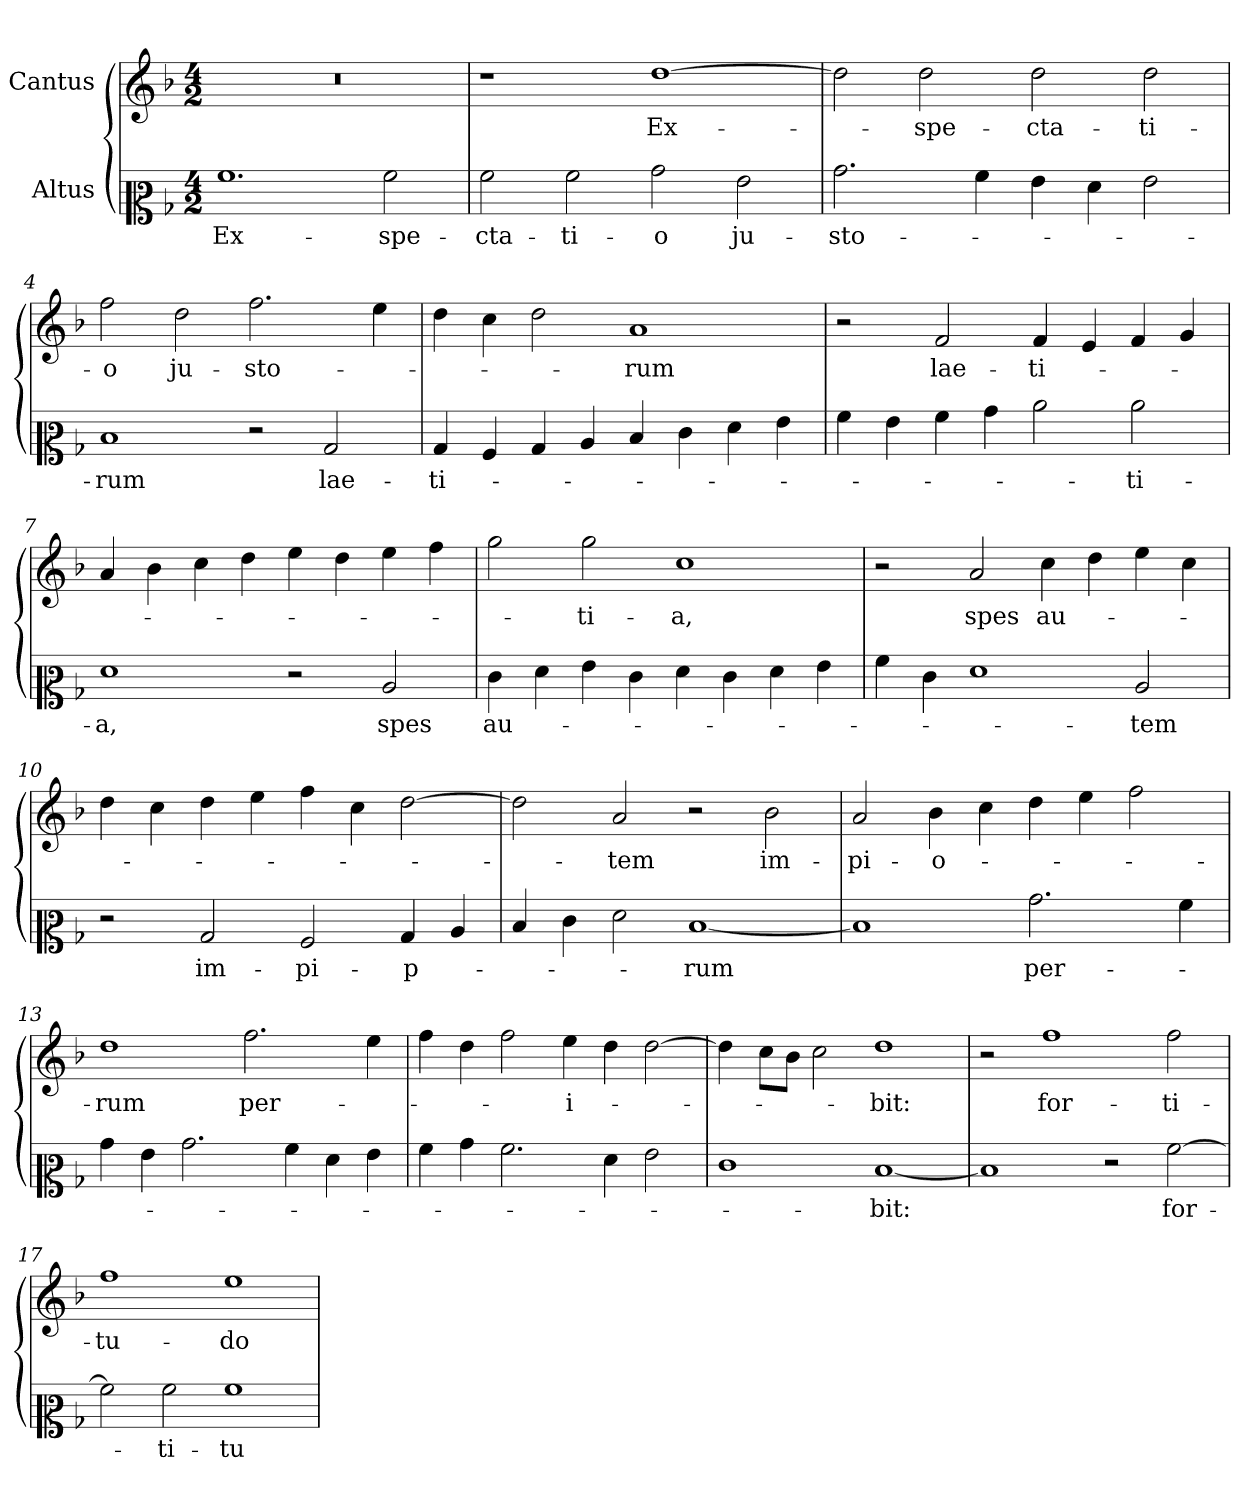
**kern	**text	**kern	**text
*part2	*part2	*part1	*part1
*staff2	*staff2	*staff1	*staff1
*I"Altus	*	*I"Cantus	*
*clefC2	*	*clefG2	*
*k[b-]	*	*k[b-]	*
*F:	*	*F:	*
*M4/2	*	*M4/2	*
=1	=1	=1	=1
1.a	Ex-	0r	.
2a	-spe-	.	.
=2	=2	=2	=2
2a	-cta-	1r	.
2a	-ti-	.	.
2b-	-o	[1dd	Ex-
2g	ju-	.	.
=3	=3	=3	=3
2.b-	-sto-	2dd]	.
.	.	2dd	-spe-
4a	.	.	.
4g	.	2dd	-cta-
4f	.	.	.
2g	.	2dd	-ti-
=4	=4	=4	=4
1d	-rum	2ff	-o
.	.	2dd	ju-
2r	.	2.ff	-sto-
2B-	lae-	.	.
.	.	4ee	.
=5	=5	=5	=5
4B-	-ti-	4dd	.
4A	.	4cc	.
4B-	.	2dd	.
4c	.	.	.
4d	.	1a	-rum
4e	.	.	.
4f	.	.	.
4g	.	.	.
=6	=6	=6	=6
4a	.	2r	.
4g	.	.	.
4a	.	2f	lae-
4b-	.	.	.
2cc	.	4f	-ti-
.	.	4e	.
2cc	-ti-	4f	.
.	.	4g	.
=7	=7	=7	=7
1f	-a,	4a	.
.	.	4b-	.
.	.	4cc	.
.	.	4dd	.
2r	.	4ee	.
.	.	4dd	.
2c	spes	4ee	.
.	.	4ff	.
=8	=8	=8	=8
4e	au-	2gg	.
4f	.	.	.
4g	.	2gg	-ti-
4e	.	.	.
4f	.	1cc	-a,
4e	.	.	.
4f	.	.	.
4g	.	.	.
=9	=9	=9	=9
4a	.	2r	.
4e	.	.	.
1f	.	2a	spes
.	.	4cc	au-
.	.	4dd	.
2c	-tem	4ee	.
.	.	4cc	.
=10	=10	=10	=10
2r	.	4dd	.
.	.	4cc	.
2B-	im-	4dd	.
.	.	4ee	.
2A	-pi-	4ff	.
.	.	4cc	.
4B-	-p-	[2dd	.
4c	.	.	.
=11	=11	=11	=11
4d	.	2dd]	.
4e	.	.	.
2f	.	2a	-tem
[1d	-rum	2r	.
.	.	2b-	im-
=12	=12	=12	=12
1d]	.	2a	-pi-
.	.	4b-	-o-
.	.	4cc	.
2.b-	per-	4dd	.
.	.	4ee	.
.	.	2ff	.
4a	.	.	.
=13	=13	=13	=13
4b-	.	1dd	-rum
4g	.	.	.
2.b-	.	.	.
.	.	2.ff	per-
4a	.	.	.
4f	.	.	.
4g	.	4ee	.
=14	=14	=14	=14
4a	.	4ff	.
4b-	.	4dd	.
2.a	.	2ff	.
.	.	4ee	-i-
4f	.	4dd	.
2g	.	[2dd	.
=15	=15	=15	=15
1e	.	4dd]	.
.	.	8ccL	.
.	.	8b-J	.
.	.	2cc	.
[1d	-bit:	1dd	-bit:
=16	=16	=16	=16
1d]	.	2r	.
.	.	1ff	for-
2r	.	.	.
[2a	for-	2ff	-ti-
=17	=17	=17	=17
2a]	.	1ff	-tu-
2a	-ti-	.	.
1a	-tu-	1ee	-do
=	=	=	=
*-	*-	*-	*-
